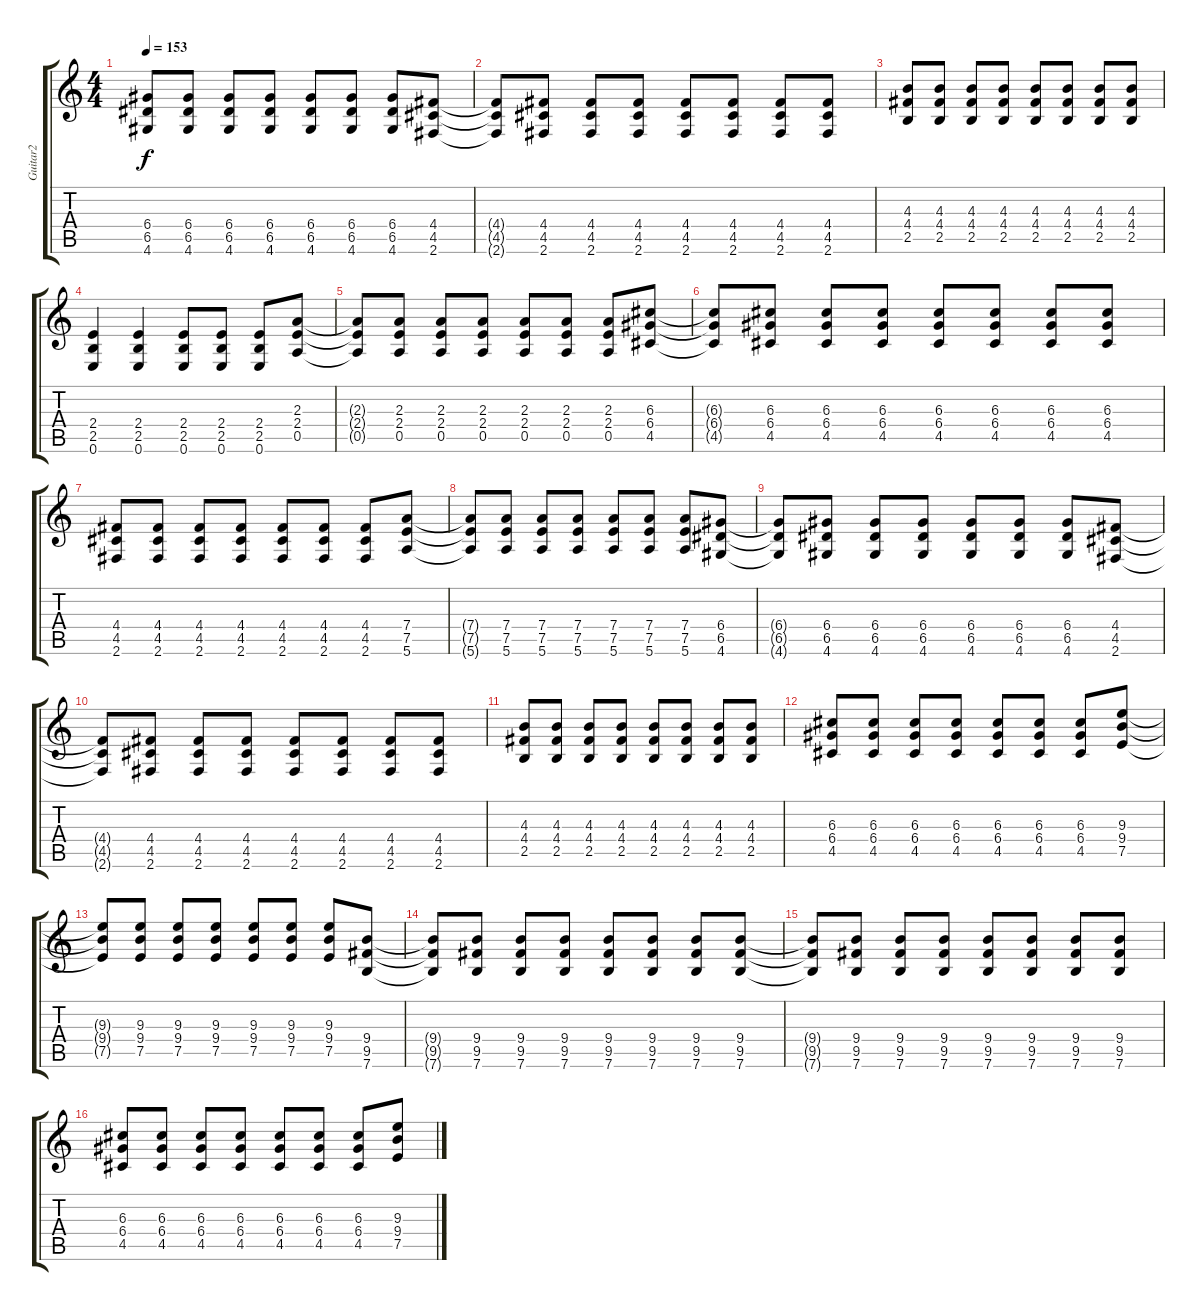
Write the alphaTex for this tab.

\track ("Guitar2" "Guitar2") {instrument overdrivenguitar}
\staff {score tabs}
\tuning (E4 B3 G3 D3 A2 E2) {hide}
\ts (4 4)
\tempo 153
\clef g2
\ks c
(6.4{t} 6.5{t} 4.6{t}).8{dy f} (6.4 6.5 4.6).8 (6.4 6.5 4.6).8 (6.4 6.5 4.6).8 (6.4 6.5 4.6).8 (6.4 6.5 4.6).8 (6.4 6.5 4.6).8 (4.4 4.5 2.6).8 |
(4.4{t} 4.5{t} 2.6{t}).8 (4.4 4.5 2.6).8 (4.4 4.5 2.6).8 (4.4 4.5 2.6).8 (4.4 4.5 2.6).8 (4.4 4.5 2.6).8 (4.4 4.5 2.6).8 (4.4 4.5 2.6).8 |
(4.3 4.4 2.5).8 (4.3 4.4 2.5).8 (4.3 4.4 2.5).8 (4.3 4.4 2.5).8 (4.3 4.4 2.5).8 (4.3 4.4 2.5).8 (4.3 4.4 2.5).8 (4.3 4.4 2.5).8 |
(2.4 2.5 0.6).4 (2.4 2.5 0.6).4 (2.4 2.5 0.6).8 (2.4 2.5 0.6).8 (2.4 2.5 0.6).8 (2.3 2.4 0.5).8 |
(2.3{t} 2.4{t} 0.5{t}).8 (2.3 2.4 0.5).8 (2.3 2.4 0.5).8 (2.3 2.4 0.5).8 (2.3 2.4 0.5).8 (2.3 2.4 0.5).8 (2.3 2.4 0.5).8 (6.3 6.4 4.5).8 |
(6.3{t} 6.4{t} 4.5{t}).8 (6.3 6.4 4.5).8 (6.3 6.4 4.5).8 (6.3 6.4 4.5).8 (6.3 6.4 4.5).8 (6.3 6.4 4.5).8 (6.3 6.4 4.5).8 (6.3 6.4 4.5).8 |
(4.4 4.5 2.6).8 (4.4 4.5 2.6).8 (4.4 4.5 2.6).8 (4.4 4.5 2.6).8 (4.4 4.5 2.6).8 (4.4 4.5 2.6).8 (4.4 4.5 2.6).8 (7.4 7.5 5.6).8 |
(7.4{t} 7.5{t} 5.6{t}).8 (7.4 7.5 5.6).8 (7.4 7.5 5.6).8 (7.4 7.5 5.6).8 (7.4 7.5 5.6).8 (7.4 7.5 5.6).8 (7.4 7.5 5.6).8 (6.4 6.5 4.6).8 |
(6.4{t} 6.5{t} 4.6{t}).8 (6.4 6.5 4.6).8 (6.4 6.5 4.6).8 (6.4 6.5 4.6).8 (6.4 6.5 4.6).8 (6.4 6.5 4.6).8 (6.4 6.5 4.6).8 (4.4 4.5 2.6).8 |
(4.4{t} 4.5{t} 2.6{t}).8 (4.4 4.5 2.6).8 (4.4 4.5 2.6).8 (4.4 4.5 2.6).8 (4.4 4.5 2.6).8 (4.4 4.5 2.6).8 (4.4 4.5 2.6).8 (4.4 4.5 2.6).8 |
(4.3 4.4 2.5).8 (4.3 4.4 2.5).8 (4.3 4.4 2.5).8 (4.3 4.4 2.5).8 (4.3 4.4 2.5).8 (4.3 4.4 2.5).8 (4.3 4.4 2.5).8 (4.3 4.4 2.5).8 |
(6.3 6.4 4.5).8 (6.3 6.4 4.5).8 (6.3 6.4 4.5).8 (6.3 6.4 4.5).8 (6.3 6.4 4.5).8 (6.3 6.4 4.5).8 (6.3 6.4 4.5).8 (9.3 9.4 7.5).8 |
(9.3{t} 9.4{t} 7.5{t}).8 (9.3 9.4 7.5).8 (9.3 9.4 7.5).8 (9.3 9.4 7.5).8 (9.3 9.4 7.5).8 (9.3 9.4 7.5).8 (9.3 9.4 7.5).8 (9.4 9.5 7.6).8 |
(9.4{t} 9.5{t} 7.6{t}).8 (9.4 9.5 7.6).8 (9.4 9.5 7.6).8 (9.4 9.5 7.6).8 (9.4 9.5 7.6).8 (9.4 9.5 7.6).8 (9.4 9.5 7.6).8 (9.4 9.5 7.6).8 |
(9.4{t} 9.5{t} 7.6{t}).8 (9.4 9.5 7.6).8 (9.4 9.5 7.6).8 (9.4 9.5 7.6).8 (9.4 9.5 7.6).8 (9.4 9.5 7.6).8 (9.4 9.5 7.6).8 (9.4 9.5 7.6).8 |
(6.3 6.4 4.5).8 (6.3 6.4 4.5).8 (6.3 6.4 4.5).8 (6.3 6.4 4.5).8 (6.3 6.4 4.5).8 (6.3 6.4 4.5).8 (6.3 6.4 4.5).8 (9.3 9.4 7.5).8
